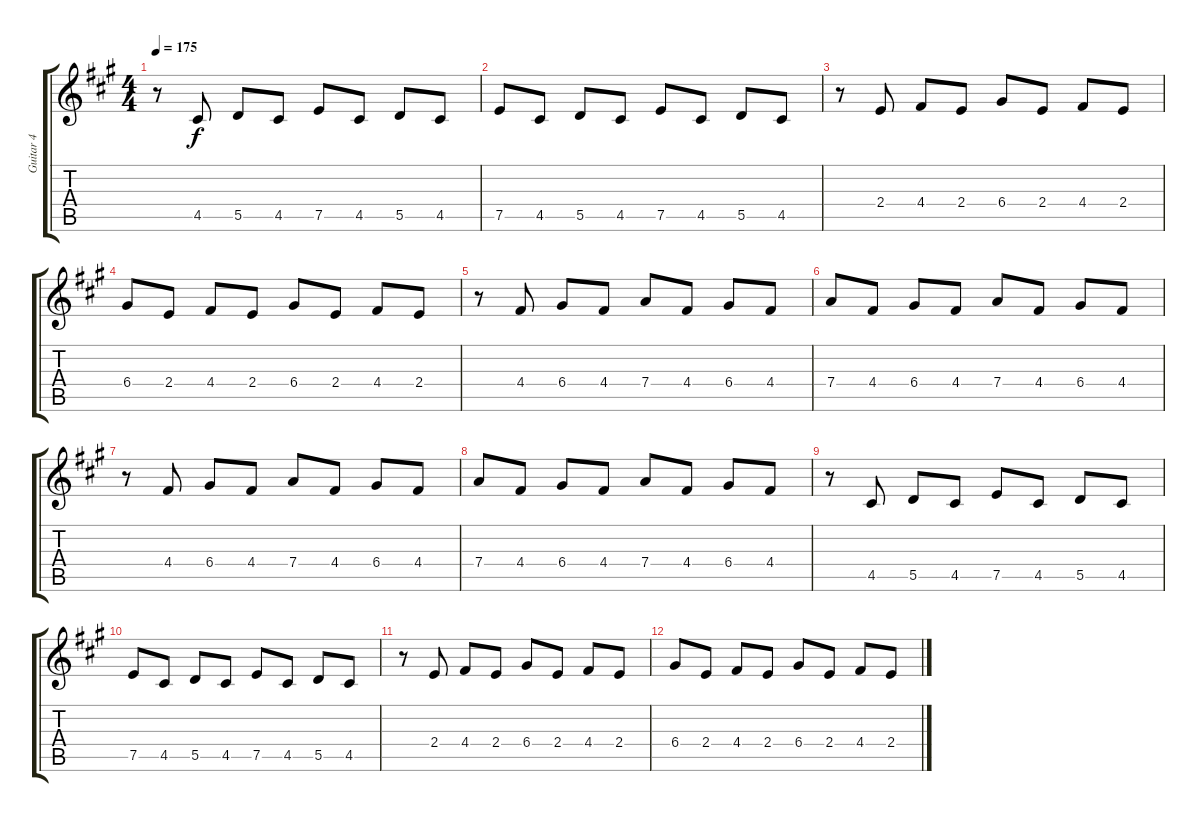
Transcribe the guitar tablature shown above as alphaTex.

\track ("Guitar 4" "Guitar 4") {instrument distortionguitar}
\staff {score tabs}
\tuning (E4 B3 G3 D3 A2 D2) {hide}
\ts (4 4)
\tempo 175
\clef g2
\ks f#minor
r.8{dy f} 4.5.8 5.5.8 4.5.8 7.5.8 4.5.8 5.5.8 4.5.8 |
7.5.8 4.5.8 5.5.8 4.5.8 7.5.8 4.5.8 5.5.8 4.5.8 |
r.8 2.4.8 4.4.8 2.4.8 6.4.8 2.4.8 4.4.8 2.4.8 |
6.4.8 2.4.8 4.4.8 2.4.8 6.4.8 2.4.8 4.4.8 2.4.8 |
r.8 4.4.8 6.4.8 4.4.8 7.4.8 4.4.8 6.4.8 4.4.8 |
7.4.8 4.4.8 6.4.8 4.4.8 7.4.8 4.4.8 6.4.8 4.4.8 |
r.8 4.4.8 6.4.8 4.4.8 7.4.8 4.4.8 6.4.8 4.4.8 |
7.4.8 4.4.8 6.4.8 4.4.8 7.4.8 4.4.8 6.4.8 4.4.8 |
r.8 4.5.8 5.5.8 4.5.8 7.5.8 4.5.8 5.5.8 4.5.8 |
7.5.8 4.5.8 5.5.8 4.5.8 7.5.8 4.5.8 5.5.8 4.5.8 |
r.8 2.4.8 4.4.8 2.4.8 6.4.8 2.4.8 4.4.8 2.4.8 |
6.4.8 2.4.8 4.4.8 2.4.8 6.4.8 2.4.8 4.4.8 2.4.8
